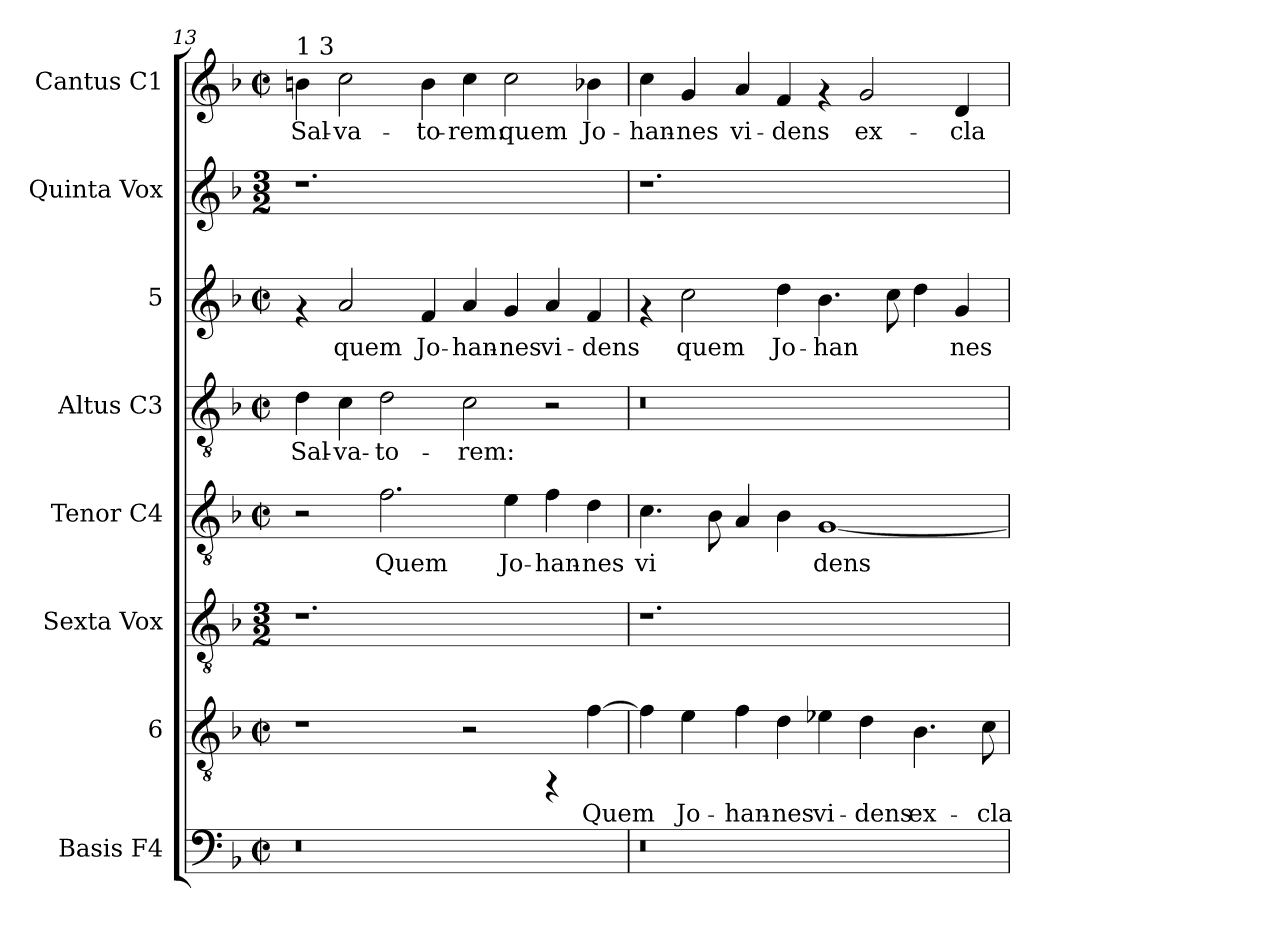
**kern	**kern	**text	**kern	**kern	**text	**kern	**text	**kern	**text	**kern	**kern	**text
*part8	*part7	*part7	*part6	*part5	*part5	*part4	*part4	*part3	*part3	*part2	*part1	*part1
*staff8	*staff7	*staff7	*staff6	*staff5	*staff5	*staff4	*staff4	*staff3	*staff3	*staff2	*staff1	*staff1
*I"Basis  F4	*I"6	*	*I"Sexta  Vox	*I"Tenor  C4	*	*I"Altus  C3	*	*I"5	*	*I"Quinta  Vox	*I"Cantus  C1	*
*I'B	*	*	*	*I'T	*	*I'A	*	*	*	*	*I'C	*
!!LO:PB:g=z
*clefF4	*clefGv2	*	*clefGv2	*clefGv2	*	*clefGv2	*	*clefG2	*	*clefG2	*clefG2	*
*k[b-]	*k[b-]	*	*k[b-]	*k[b-]	*	*k[b-]	*	*k[b-]	*	*k[b-]	*k[b-]	*
*F:	*F:	*	*F:	*F:	*	*F:	*	*F:	*	*F:	*F:	*
*M2/2	*M2/2	*	*M3/2	*M2/2	*	*M2/2	*	*M2/2	*	*M3/2	*M2/2	*
*met(c|)	*met(c|)	*	*	*met(c|)	*	*met(c|)	*	*met(c|)	*	*	*met(c|)	*
=13	=13	=13	=13	=13	=13	=13	=13	=13	=13	=13	=13	=13
!	!	!	!	!	!	!	!	!	!	!	!LO:TX:a:t=1 3	!
!	!	!	!	!	!	!	!LO:LY:b:cj	!	!	!	!	!LO:LY:b:cj
0r	1r	.	1.r	2r	.	4d\	Sal-	4rf	.	1.r	4bn\	Sal-
!	!	!	!	!	!	!	!LO:LY:b:cj	!	!LO:LY:b:cj	!	!	!LO:LY:b:cj
.	.	.	.	.	.	4c\	-va-	2a/	quem	.	2cc\	-va-
!	!	!	!	!	!LO:LY:b:cj	!	!LO:LY:b:cj	!	!	!	!	!
.	.	.	.	2.f\	Quem	2d\	-to-	.	.	.	.	.
!	!	!	!	!	!	!	!	!	!LO:LY:b:cj	!	!	!LO:LY:b:cj
.	.	.	.	.	.	.	.	4f/	Jo-	.	4b\	-to-
!	!	!	!	!	!	!	!LO:LY:b:cj	!	!LO:LY:b:cj	!	!	!LO:LY:b:cj
.	2r	.	.	.	.	2c\	-rem:	4a/	-han-	.	4cc\	-rem:
!	!	!	!	!	!LO:LY:b:cj	!	!	!	!LO:LY:b:cj	!	!	!LO:LY:b:cj
.	.	.	.	4e\	Jo-	.	.	4g/	-nes	.	2cc\	quem
!	!	!	!	!	!LO:LY:b:cj	!	!	!	!LO:LY:b:cj	!	!	!
.	4rFF	.	2ryy	4f\	-han-	2r	.	4a/	vi-	2ryy	.	.
!	!	!LO:LY:b:cj	!	!	!LO:LY:b:cj	!	!	!	!LO:LY:b:cj	!	!	!LO:LY:b:cj
.	[>4f\	Quem	.	4d\	-nes	.	.	4f/	-dens	.	4b-X\	Jo-
=14	=14	=14	=14	=14	=14	=14	=14	=14	=14	=14	=14	=14
!	!	!LO:LY:b:cj	!	!	!LO:LY:b:cj	!	!	!	!	!	!	!LO:LY:b:cj
0r	4f\]	.	1.r	4.c\	vi-	0r	.	4rf	.	1.r	4cc\	-han-
!	!	!LO:LY:b:cj	!	!	!	!	!	!	!LO:LY:b:cj	!	!	!LO:LY:b:cj
.	4e\	Jo-	.	.	.	.	.	2cc\	quem	.	4g/	-nes
!	!	!	!	!	!LO:LY:b:cj	!	!	!	!	!	!	!
.	.	.	.	8B-\	--	.	.	.	.	.	.	.
!	!	!LO:LY:b:cj	!	!	!LO:LY:b:cj	!	!	!	!	!	!	!LO:LY:b:cj
.	4f\	-han-	.	4A/	--	.	.	.	.	.	4a/	vi-
!	!	!LO:LY:b:cj	!	!	!LO:LY:b:cj	!	!	!	!LO:LY:b:cj	!	!	!LO:LY:b:cj
.	4d\	-nes	.	4B-\	--	.	.	4dd\	Jo-	.	4f/	-dens
!	!	!LO:LY:b:cj	!	!	!LO:LY:b:cj	!	!	!	!LO:LY:b:cj	!	!	!
.	4e-X\	vi-	.	[<1G	-dens	.	.	4.b-\	-han-	.	4rf	.
!	!	!LO:LY:b:cj	!	!	!	!	!	!	!	!	!	!LO:LY:b:cj
.	4d\	-dens	.	.	.	.	.	.	.	.	2g/	ex-
!	!	!	!	!	!	!	!	!	!LO:LY:b:cj	!	!	!
.	.	.	.	.	.	.	.	8cc\	--	.	.	.
!	!	!LO:LY:b:cj	!	!	!	!	!	!	!LO:LY:b:cj	!	!	!
.	4.B-\	ex-	2ryy	.	.	.	.	4dd\	--	2ryy	.	.
!	!	!	!	!	!	!	!	!	!LO:LY:b:cj	!	!	!LO:LY:b:cj
.	.	.	.	.	.	.	.	4g/	-nes	.	4d/	-cla-
!	!	!LO:LY:b:cj	!	!	!	!	!	!	!	!	!	!
.	8c\	-cla-	.	.	.	.	.	.	.	.	.	.
=	=	=	=	=	=	=	=	=	=	=	=	=
*-	*-	*-	*-	*-	*-	*-	*-	*-	*-	*-	*-	*-
